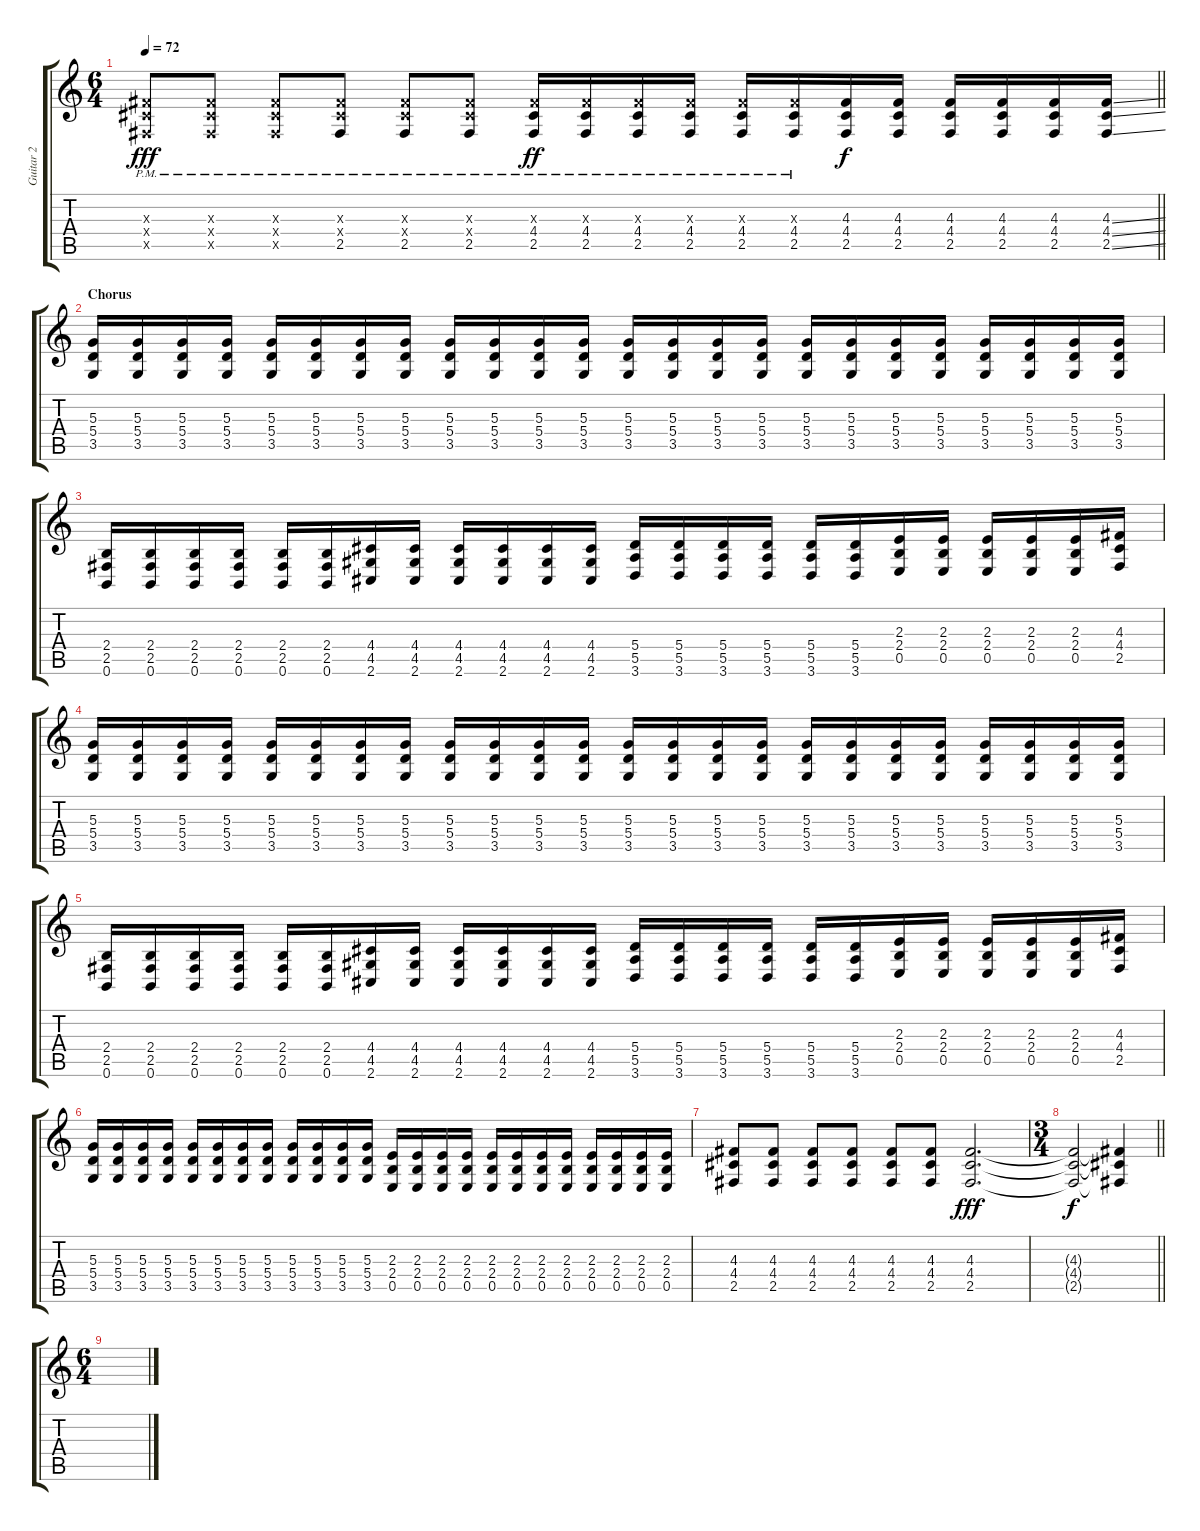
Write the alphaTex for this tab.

\track ("Guitar 2" "Guitar 2") {instrument overdrivenguitar}
\staff {score tabs}
\tuning (B3 Gb3 D3 A2 E2 B1) {hide}
\ts (6 4)
\tempo 72
\clef g2
\barLineRight lightlight
\ks c
(4.3{pm x} 4.4{pm x} 2.5{pm x}).8{dy fff} (4.3{pm x} 4.4{pm x} 2.5{pm x}).8 (4.3{pm x} 4.4{pm x} 2.5{pm x}).8 (4.3{pm x} 4.4{pm x} 2.5).8 (4.3{pm x} 4.4{pm x} 2.5).8 (4.3{pm x} 4.4{pm x} 2.5).8 (4.3{pm x} 4.4 2.5).16{dy ff} (4.3{pm x} 4.4 2.5).16 (4.3{pm x} 4.4 2.5).16 (4.3{pm x} 4.4 2.5).16 (4.3{pm x} 4.4 2.5).16 (4.3{pm x} 4.4 2.5).16 (4.3 4.4 2.5).16{dy f} (4.3 4.4 2.5).16 (4.3 4.4 2.5).16 (4.3 4.4 2.5).16 (4.3 4.4 2.5).16 (4.3{ss} 4.4{ss} 2.5{ss}).16 |
\section ("" "Chorus")
(5.3 5.4 3.5).16 (5.3 5.4 3.5).16 (5.3 5.4 3.5).16 (5.3 5.4 3.5).16 (5.3 5.4 3.5).16 (5.3 5.4 3.5).16 (5.3 5.4 3.5).16 (5.3 5.4 3.5).16 (5.3 5.4 3.5).16 (5.3 5.4 3.5).16 (5.3 5.4 3.5).16 (5.3 5.4 3.5).16 (5.3 5.4 3.5).16 (5.3 5.4 3.5).16 (5.3 5.4 3.5).16 (5.3 5.4 3.5).16 (5.3 5.4 3.5).16 (5.3 5.4 3.5).16 (5.3 5.4 3.5).16 (5.3 5.4 3.5).16 (5.3 5.4 3.5).16 (5.3 5.4 3.5).16 (5.3 5.4 3.5).16 (5.3 5.4 3.5).16 |
(2.4 2.5 0.6).16 (2.4 2.5 0.6).16 (2.4 2.5 0.6).16 (2.4 2.5 0.6).16 (2.4 2.5 0.6).16 (2.4 2.5 0.6).16 (4.4 4.5 2.6).16 (4.4 4.5 2.6).16 (4.4 4.5 2.6).16 (4.4 4.5 2.6).16 (4.4 4.5 2.6).16 (4.4 4.5 2.6).16 (5.4 5.5 3.6).16 (5.4 5.5 3.6).16 (5.4 5.5 3.6).16 (5.4 5.5 3.6).16 (5.4 5.5 3.6).16 (5.4 5.5 3.6).16 (2.3 2.4 0.5).16 (2.3 2.4 0.5).16 (2.3 2.4 0.5).16 (2.3 2.4 0.5).16 (2.3 2.4 0.5).16 (4.3 4.4 2.5).16 |
(5.3 5.4 3.5).16 (5.3 5.4 3.5).16 (5.3 5.4 3.5).16 (5.3 5.4 3.5).16 (5.3 5.4 3.5).16 (5.3 5.4 3.5).16 (5.3 5.4 3.5).16 (5.3 5.4 3.5).16 (5.3 5.4 3.5).16 (5.3 5.4 3.5).16 (5.3 5.4 3.5).16 (5.3 5.4 3.5).16 (5.3 5.4 3.5).16 (5.3 5.4 3.5).16 (5.3 5.4 3.5).16 (5.3 5.4 3.5).16 (5.3 5.4 3.5).16 (5.3 5.4 3.5).16 (5.3 5.4 3.5).16 (5.3 5.4 3.5).16 (5.3 5.4 3.5).16 (5.3 5.4 3.5).16 (5.3 5.4 3.5).16 (5.3 5.4 3.5).16 |
(2.4 2.5 0.6).16 (2.4 2.5 0.6).16 (2.4 2.5 0.6).16 (2.4 2.5 0.6).16 (2.4 2.5 0.6).16 (2.4 2.5 0.6).16 (4.4 4.5 2.6).16 (4.4 4.5 2.6).16 (4.4 4.5 2.6).16 (4.4 4.5 2.6).16 (4.4 4.5 2.6).16 (4.4 4.5 2.6).16 (5.4 5.5 3.6).16 (5.4 5.5 3.6).16 (5.4 5.5 3.6).16 (5.4 5.5 3.6).16 (5.4 5.5 3.6).16 (5.4 5.5 3.6).16 (2.3 2.4 0.5).16 (2.3 2.4 0.5).16 (2.3 2.4 0.5).16 (2.3 2.4 0.5).16 (2.3 2.4 0.5).16 (4.3 4.4 2.5).16 |
(5.3 5.4 3.5).16 (5.3 5.4 3.5).16 (5.3 5.4 3.5).16 (5.3 5.4 3.5).16 (5.3 5.4 3.5).16 (5.3 5.4 3.5).16 (5.3 5.4 3.5).16 (5.3 5.4 3.5).16 (5.3 5.4 3.5).16 (5.3 5.4 3.5).16 (5.3 5.4 3.5).16 (5.3 5.4 3.5).16 (2.3 2.4 0.5).16 (2.3 2.4 0.5).16 (2.3 2.4 0.5).16 (2.3 2.4 0.5).16 (2.3 2.4 0.5).16 (2.3 2.4 0.5).16 (2.3 2.4 0.5).16 (2.3 2.4 0.5).16 (2.3 2.4 0.5).16 (2.3 2.4 0.5).16 (2.3 2.4 0.5).16 (2.3 2.4 0.5).16 |
(4.3 4.4 2.5).8 (4.3 4.4 2.5).8 (4.3 4.4 2.5).8 (4.3 4.4 2.5).8 (4.3 4.4 2.5).8 (4.3 4.4 2.5).8 (4.3 4.4 2.5).2{d dy fff} |
\ts (3 4)
\barLineRight lightlight
(4.3{t} 4.4{t} 2.5{t}).2{dy f} (4.3{t} 4.4{t} 2.5{t}).4 |
\ts (6 4)
\section ("" "")
